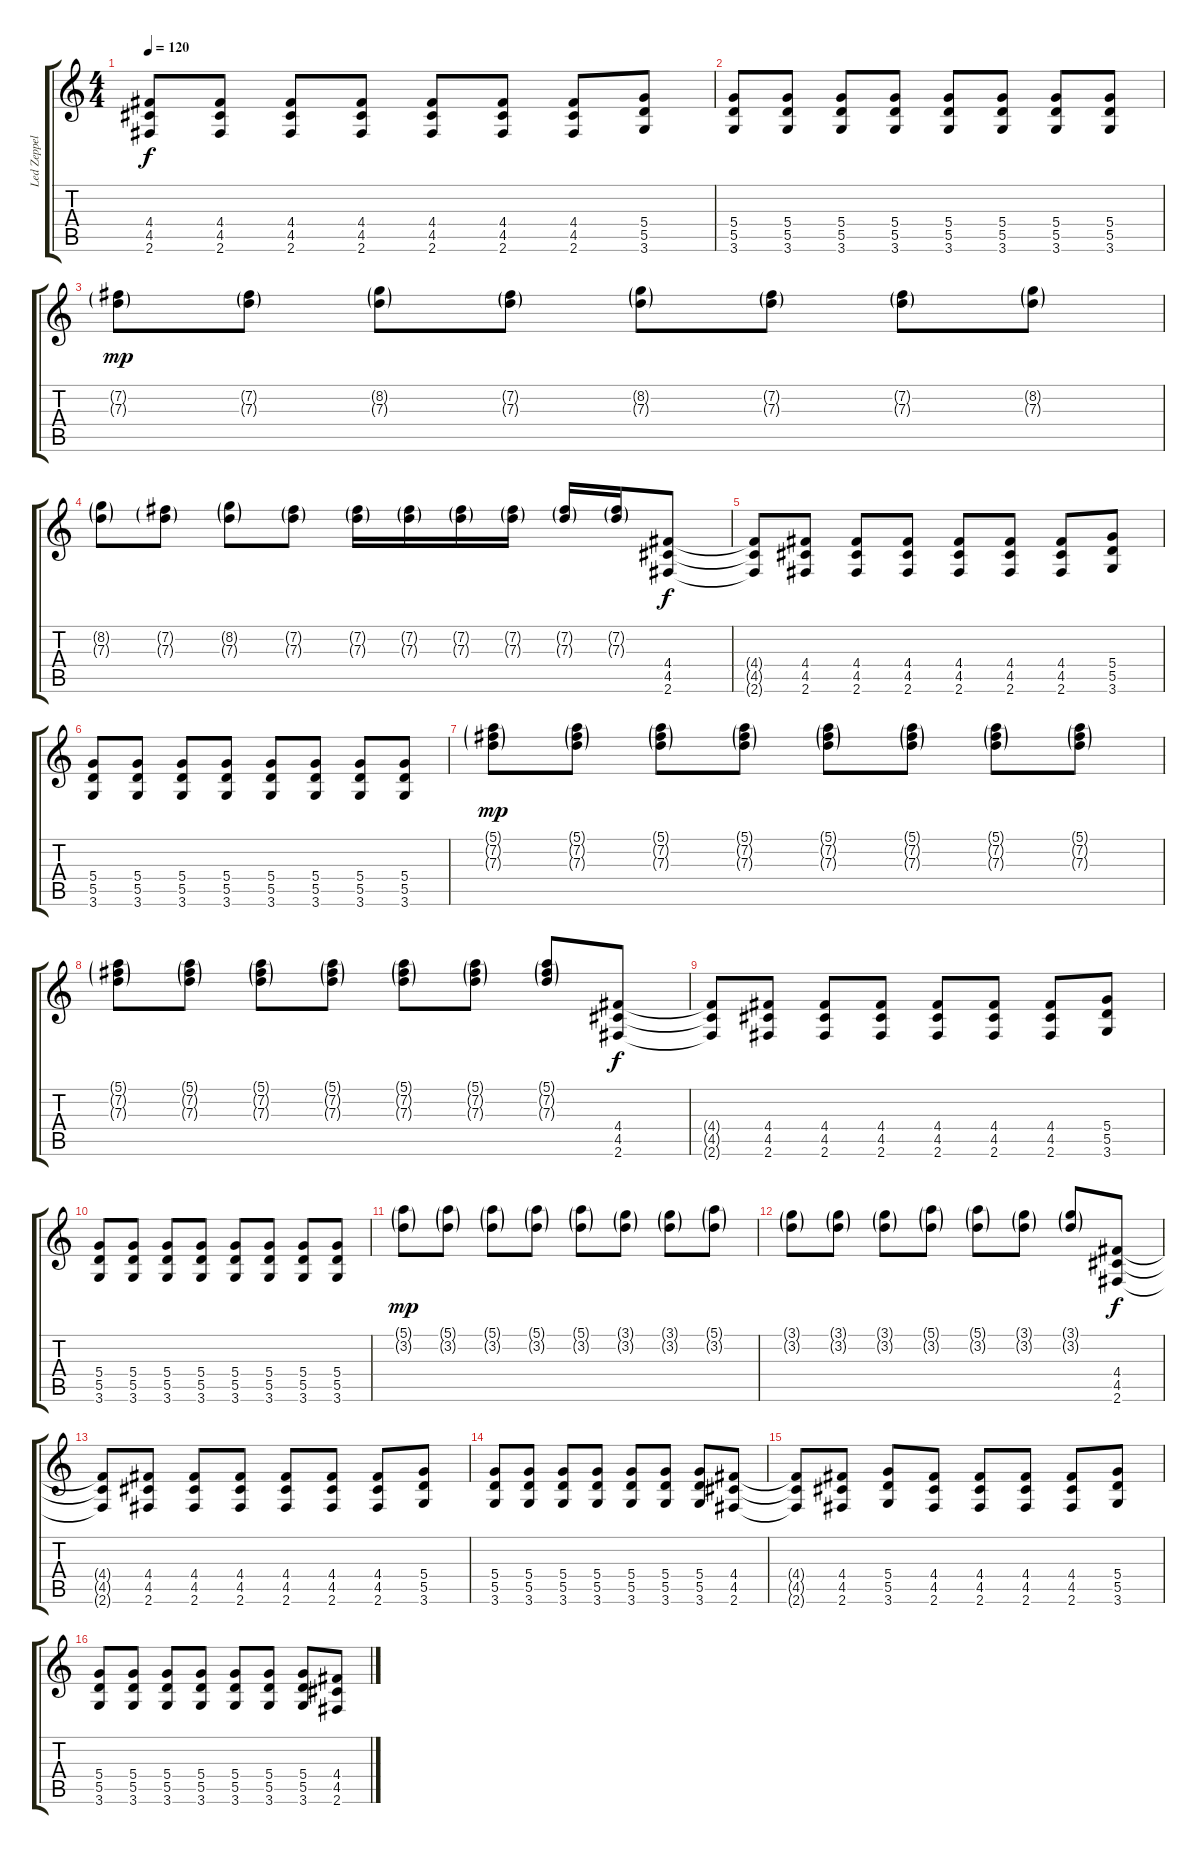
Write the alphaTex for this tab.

\track ("Led Zeppelin Tuyay(Overdriven)" "Led Zeppel") {instrument overdrivenguitar}
\staff {score tabs}
\tuning (E4 B3 G3 D3 A2 E2) {hide}
\ts (4 4)
\tempo 120
\clef g2
\ks c
(4.4{t} 4.5{t} 2.6{t}).8{dy f} (4.4 4.5 2.6).8 (4.4 4.5 2.6).8 (4.4 4.5 2.6).8 (4.4 4.5 2.6).8 (4.4 4.5 2.6).8 (4.4 4.5 2.6).8 (5.4 5.5 3.6).8 |
(5.4 5.5 3.6).8 (5.4 5.5 3.6).8 (5.4 5.5 3.6).8 (5.4 5.5 3.6).8 (5.4 5.5 3.6).8 (5.4 5.5 3.6).8 (5.4 5.5 3.6).8 (5.4 5.5 3.6).8 |
(7.2{g} 7.3{g}).8{dy mp} (7.2{g} 7.3{g}).8 (8.2{g} 7.3{g}).8 (7.2{g} 7.3{g}).8 (8.2{g} 7.3{g}).8 (7.2{g} 7.3{g}).8 (7.2{g} 7.3{g}).8 (8.2{g} 7.3{g}).8 |
(8.2{g} 7.3{g}).8 (7.2{g} 7.3{g}).8 (8.2{g} 7.3{g}).8 (7.2{g} 7.3{g}).8 (7.2{g} 7.3{g}).16 (7.2{g} 7.3{g}).16 (7.2{g} 7.3{g}).16 (7.2{g} 7.3{g}).16 (7.2{g} 7.3{g}).16 (7.2{g} 7.3{g}).16 (4.4 4.5 2.6).8{dy f} |
(4.4{t} 4.5{t} 2.6{t}).8 (4.4 4.5 2.6).8 (4.4 4.5 2.6).8 (4.4 4.5 2.6).8 (4.4 4.5 2.6).8 (4.4 4.5 2.6).8 (4.4 4.5 2.6).8 (5.4 5.5 3.6).8 |
(5.4 5.5 3.6).8 (5.4 5.5 3.6).8 (5.4 5.5 3.6).8 (5.4 5.5 3.6).8 (5.4 5.5 3.6).8 (5.4 5.5 3.6).8 (5.4 5.5 3.6).8 (5.4 5.5 3.6).8 |
(5.1{g} 7.2{g} 7.3{g}).8{dy mp} (5.1{g} 7.2{g} 7.3{g}).8 (5.1{g} 7.2{g} 7.3{g}).8 (5.1{g} 7.2{g} 7.3{g}).8 (5.1{g} 7.2{g} 7.3{g}).8 (5.1{g} 7.2{g} 7.3{g}).8 (5.1{g} 7.2{g} 7.3{g}).8 (5.1{g} 7.2{g} 7.3{g}).8 |
(5.1{g} 7.2{g} 7.3{g}).8 (5.1{g} 7.2{g} 7.3{g}).8 (5.1{g} 7.2{g} 7.3{g}).8 (5.1{g} 7.2{g} 7.3{g}).8 (5.1{g} 7.2{g} 7.3{g}).8 (5.1{g} 7.2{g} 7.3{g}).8 (5.1{g} 7.2{g} 7.3{g}).8 (4.4 4.5 2.6).8{dy f} |
(4.4{t} 4.5{t} 2.6{t}).8 (4.4 4.5 2.6).8 (4.4 4.5 2.6).8 (4.4 4.5 2.6).8 (4.4 4.5 2.6).8 (4.4 4.5 2.6).8 (4.4 4.5 2.6).8 (5.4 5.5 3.6).8 |
(5.4 5.5 3.6).8 (5.4 5.5 3.6).8 (5.4 5.5 3.6).8 (5.4 5.5 3.6).8 (5.4 5.5 3.6).8 (5.4 5.5 3.6).8 (5.4 5.5 3.6).8 (5.4 5.5 3.6).8 |
(5.1{g} 3.2{g}).8{dy mp} (5.1{g} 3.2{g}).8 (5.1{g} 3.2{g}).8 (5.1{g} 3.2{g}).8 (5.1{g} 3.2{g}).8 (3.1{g} 3.2{g}).8 (3.1{g} 3.2{g}).8 (5.1{g} 3.2{g}).8 |
(3.1{g} 3.2{g}).8 (3.1{g} 3.2{g}).8 (3.1{g} 3.2{g}).8 (5.1{g} 3.2{g}).8 (5.1{g} 3.2{g}).8 (3.1{g} 3.2{g}).8 (3.1{g} 3.2{g}).8 (4.4 4.5 2.6).8{dy f} |
(4.4{t} 4.5{t} 2.6{t}).8 (4.4 4.5 2.6).8 (4.4 4.5 2.6).8 (4.4 4.5 2.6).8 (4.4 4.5 2.6).8 (4.4 4.5 2.6).8 (4.4 4.5 2.6).8 (5.4 5.5 3.6).8 |
(5.4 5.5 3.6).8 (5.4 5.5 3.6).8 (5.4 5.5 3.6).8 (5.4 5.5 3.6).8 (5.4 5.5 3.6).8 (5.4 5.5 3.6).8 (5.4 5.5 3.6).8 (4.4 4.5 2.6).8 |
(4.4{t} 4.5{t} 2.6{t}).8 (4.4 4.5 2.6).8 (5.4 5.5 3.6).8 (4.4 4.5 2.6).8 (4.4 4.5 2.6).8 (4.4 4.5 2.6).8 (4.4 4.5 2.6).8 (5.4 5.5 3.6).8 |
(5.4 5.5 3.6).8 (5.4 5.5 3.6).8 (5.4 5.5 3.6).8 (5.4 5.5 3.6).8 (5.4 5.5 3.6).8 (5.4 5.5 3.6).8 (5.4 5.5 3.6).8 (4.4 4.5 2.6).8
